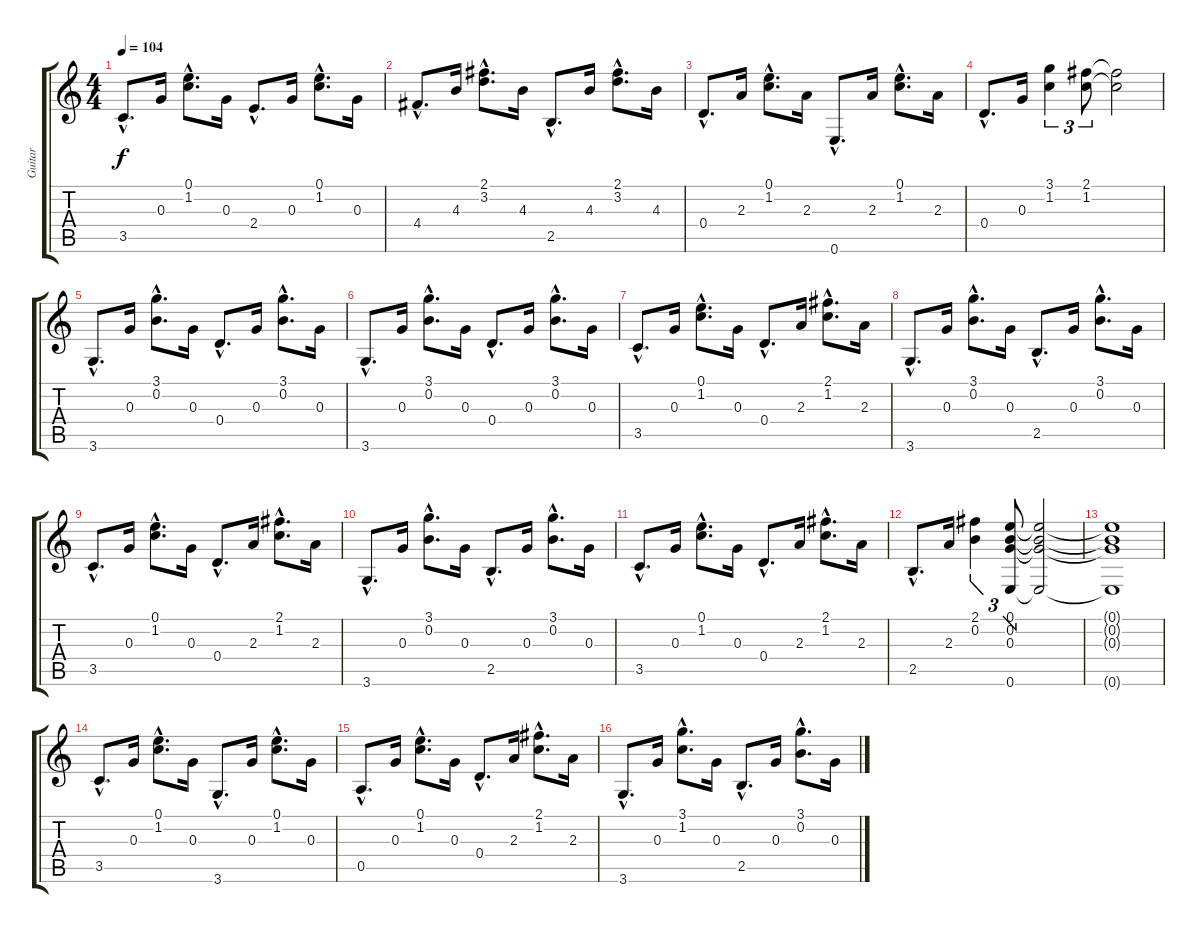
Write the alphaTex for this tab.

\track ("Guitar" "Guitar") {instrument acousticguitarsteel}
\staff {score tabs}
\tuning (E4 B3 G3 D3 A2 E2) {hide}
\ts (4 4)
\tempo 104
\clef g2
\ks c
3.5{hac}.8{d dy f} 0.3.16 (0.1{hac} 1.2{hac}).8{d} 0.3.16 2.4{hac}.8{d} 0.3.16 (0.1{hac} 1.2{hac}).8{d} 0.3.16 |
4.4{hac}.8{d} 4.3.16 (2.1{hac} 3.2{hac}).8{d} 4.3.16 2.5{hac}.8{d} 4.3.16 (2.1{hac} 3.2{hac}).8{d} 4.3.16 |
0.4{hac}.8{d} 2.3.16 (0.1{hac} 1.2{hac}).8{d} 2.3.16 0.6{hac}.8{d} 2.3.16 (0.1{hac} 1.2{hac}).8{d} 2.3.16 |
0.4{hac}.8{d} 0.3.16 (3.1 1.2).4{tu (3 2)} (2.1 1.2).8{tu (3 2)} (2.1{t} 1.2{t}).2 |
3.6{hac}.8{d} 0.3.16 (3.1{hac} 0.2{hac}).8{d} 0.3.16 0.4{hac}.8{d} 0.3.16 (3.1{hac} 0.2{hac}).8{d} 0.3.16 |
3.6{hac}.8{d} 0.3.16 (3.1{hac} 0.2{hac}).8{d} 0.3.16 0.4{hac}.8{d} 0.3.16 (3.1{hac} 0.2{hac}).8{d} 0.3.16 |
3.5{hac}.8{d} 0.3.16 (0.1{hac} 1.2{hac}).8{d} 0.3.16 0.4{hac}.8{d} 2.3.16 (2.1{hac} 1.2{hac}).8{d} 2.3.16 |
3.6{hac}.8{d} 0.3.16 (3.1{hac} 0.2{hac}).8{d} 0.3.16 2.5{hac}.8{d} 0.3.16 (3.1{hac} 0.2{hac}).8{d} 0.3.16 |
3.5{hac}.8{d} 0.3.16 (0.1{hac} 1.2{hac}).8{d} 0.3.16 0.4{hac}.8{d} 2.3.16 (2.1{hac} 1.2{hac}).8{d} 2.3.16 |
3.6{hac}.8{d} 0.3.16 (3.1{hac} 0.2{hac}).8{d} 0.3.16 2.5{hac}.8{d} 0.3.16 (3.1{hac} 0.2{hac}).8{d} 0.3.16 |
3.5{hac}.8{d} 0.3.16 (0.1{hac} 1.2{hac}).8{d} 0.3.16 0.4{hac}.8{d} 2.3.16 (2.1{hac} 1.2{hac}).8{d} 2.3.16 |
2.5{hac}.8{d} 2.3.16 (2.1 0.2).4{tu (3 2)} (0.1 0.2 0.3 0.6).8{tu (3 2)} (0.1{t} 0.2{t} 0.3{t} 0.6{t}).2 |
(0.1{t} 0.2{t} 0.3{t} 0.6{t}).1 |
3.5{hac}.8{d} 0.3.16 (0.1{hac} 1.2{hac}).8{d} 0.3.16 3.6{hac}.8{d} 0.3.16 (0.1{hac} 1.2{hac}).8{d} 0.3.16 |
0.5{hac}.8{d} 0.3.16 (0.1{hac} 1.2{hac}).8{d} 0.3.16 0.4{hac}.8{d} 2.3.16 (2.1{hac} 1.2{hac}).8{d} 2.3.16 |
3.6{hac}.8{d} 0.3.16 (3.1{hac} 1.2{hac}).8{d} 0.3.16 2.5{hac}.8{d} 0.3.16 (3.1{hac} 0.2{hac}).8{d} 0.3.16
